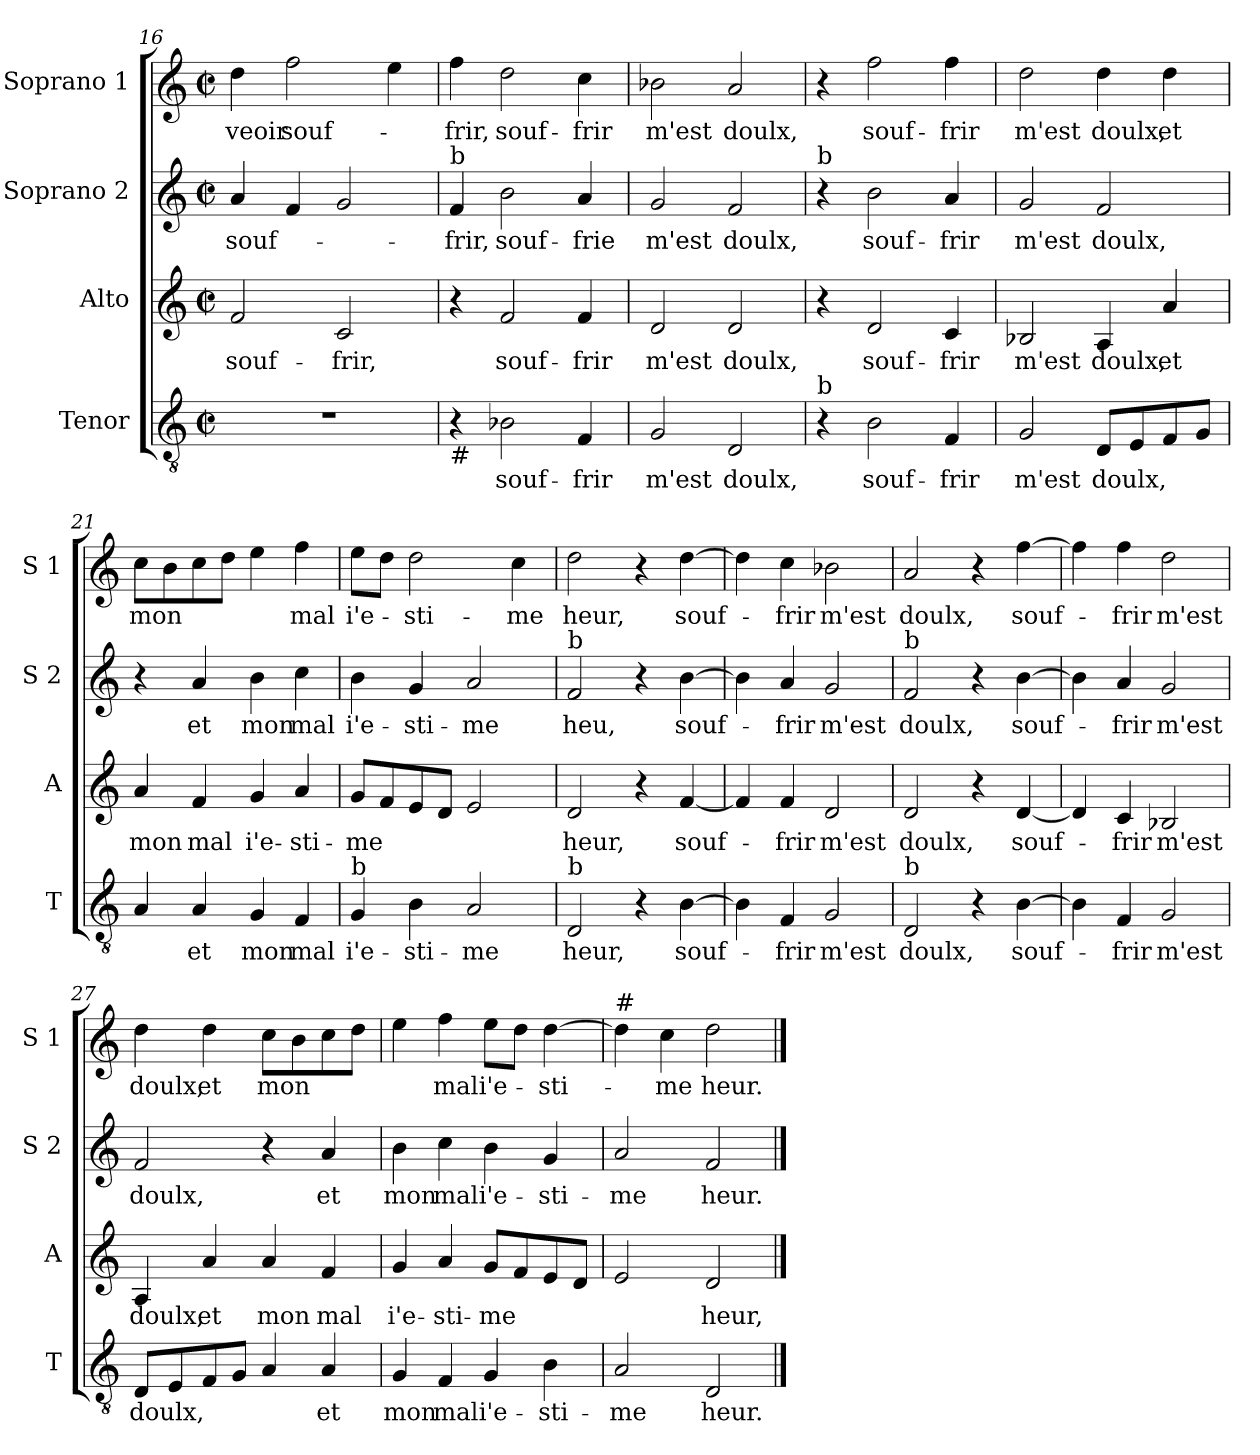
**kern	**text	**kern	**text	**kern	**text	**kern	**text
*part4	*part4	*part3	*part3	*part2	*part2	*part1	*part1
*staff4	*staff4	*staff3	*staff3	*staff2	*staff2	*staff1	*staff1
*I"Tenor	*	*I"Alto	*	*I"Soprano 2	*	*I"Soprano 1	*
*I'T	*	*I'A	*	*I'S 2	*	*I'S 1	*
*clefGv2	*	*clefG2	*	*clefG2	*	*clefG2	*
*k[]	*	*k[]	*	*k[]	*	*k[]	*
*C:	*	*C:	*	*C:	*	*C:	*
*M2/2	*	*M2/2	*	*M2/2	*	*M2/2	*
*met(c|)	*	*met(c|)	*	*met(c|)	*	*met(c|)	*
=16	=16	=16	=16	=16	=16	=16	=16
!	!	!	!LO:LY:b	!	!LO:LY:b	!	!LO:LY:b
1r	.	2f/	souf-	4a/	souf-	4dd\	veoir
!	!	!	!	!	!	!	!LO:LY:b
.	.	.	.	4f/	.	2ff\	souf-
!	!	!	!LO:LY:b	!	!	!	!
.	.	2c/	-frir,	2g/	.	.	.
.	.	.	.	.	.	4ee\	.
=17	=17	=17	=17	=17	=17	=17	=17
!	!	!	!	!LO:TX:a:t=b	!	!	!
!LO:TX:b:t=#	!	!	!	!	!	!	!
!	!	!	!	!	!LO:LY:b	!	!LO:LY:b
4r	.	4r	.	4f/	-frir,	4ff\	-frir,
!	!LO:LY:b	!	!LO:LY:b	!	!LO:LY:b	!	!LO:LY:b
2B-X\	souf-	2f/	souf-	2b\	souf-	2dd\	souf-
!	!LO:LY:b	!	!LO:LY:b	!	!LO:LY:b	!	!LO:LY:b
4F/	-frir	4f/	-frir	4a/	-frie	4cc\	-frir
!!LO:LB:g=z
=18	=18	=18	=18	=18	=18	=18	=18
!	!LO:LY:b	!	!LO:LY:b	!	!LO:LY:b	!	!LO:LY:b
2G/	m'est	2d/	m'est	2g/	m'est	2b-X\	m'est
!	!LO:LY:b	!	!LO:LY:b	!	!LO:LY:b	!	!LO:LY:b
2D/	doulx,	2d/	doulx,	2f/	doulx,	2a/	doulx,
=19	=19	=19	=19	=19	=19	=19	=19
!	!	!	!	!LO:TX:a:t=b	!	!	!
!LO:TX:a:t=b	!	!	!	!	!	!	!
4r	.	4r	.	4r	.	4r	.
!	!LO:LY:b	!	!LO:LY:b	!	!LO:LY:b	!	!LO:LY:b
2B\	souf-	2d/	souf-	2b\	souf-	2ff\	souf-
!	!LO:LY:b	!	!LO:LY:b	!	!LO:LY:b	!	!LO:LY:b
4F/	-frir	4c/	-frir	4a/	-frir	4ff\	-frir
=20	=20	=20	=20	=20	=20	=20	=20
!	!LO:LY:b	!	!LO:LY:b	!	!LO:LY:b	!	!LO:LY:b
2G/	m'est	2B-X/	m'est	2g/	m'est	2dd\	m'est
!	!LO:LY:b	!	!LO:LY:b	!	!LO:LY:b	!	!LO:LY:b
8D/L	doulx,	4A/	doulx,	2f/	doulx,	4dd\	doulx,
8E/	.	.	.	.	.	.	.
!	!	!	!LO:LY:b	!	!	!	!LO:LY:b
8F/	.	4a/	et	.	.	4dd\	et
8G/J	.	.	.	.	.	.	.
=21	=21	=21	=21	=21	=21	=21	=21
!	!	!	!LO:LY:b	!	!	!	!LO:LY:b
4A/	.	4a/	mon	4r	.	8cc\L	mon
.	.	.	.	.	.	8b\	.
!	!LO:LY:b	!	!LO:LY:b	!	!LO:LY:b	!	!
4A/	et	4f/	mal	4a/	et	8cc\	.
.	.	.	.	.	.	8dd\J	.
!	!LO:LY:b	!	!LO:LY:b	!	!LO:LY:b	!	!
4G/	mon	4g/	i'e-	4b\	mon	4ee\	.
!	!LO:LY:b	!	!LO:LY:b	!	!LO:LY:b	!	!LO:LY:b
4F/	mal	4a/	-sti-	4cc\	mal	4ff\	mal
=22	=22	=22	=22	=22	=22	=22	=22
!LO:TX:a:t=b	!	!	!	!	!	!	!
!	!LO:LY:b	!	!LO:LY:b	!	!LO:LY:b	!	!LO:LY:b
4G/	i'e-	8g/L	-me	4b\	i'e-	8ee\L	i'e-
.	.	8f/	.	.	.	8dd\J	.
!	!LO:LY:b	!	!	!	!LO:LY:b	!	!LO:LY:b
4B\	-sti-	8e/	.	4g/	-sti-	2dd\	-sti-
.	.	8d/J	.	.	.	.	.
!	!LO:LY:b	!	!	!	!LO:LY:b	!	!
2A/	-me	2e/	.	2a/	-me	.	.
!	!	!	!	!	!	!	!LO:LY:b
.	.	.	.	.	.	4cc\	-me
=23	=23	=23	=23	=23	=23	=23	=23
!	!	!	!	!LO:TX:a:t=b	!	!	!
!LO:TX:a:t=b	!	!	!	!	!	!	!
!	!LO:LY:b	!	!LO:LY:b	!	!LO:LY:b	!	!LO:LY:b
2D/	heur,	2d/	heur,	2f/	heu,	2dd\	heur,
4r	.	4r	.	4r	.	4r	.
!	!LO:LY:b	!	!LO:LY:b	!	!LO:LY:b	!	!LO:LY:b
[4B\	souf-	[4f/	souf-	[4b\	souf-	[4dd\	souf-
!!LO:LB:g=z
=24	=24	=24	=24	=24	=24	=24	=24
4B\]	.	4f/]	.	4b\]	.	4dd\]	.
!	!LO:LY:b	!	!LO:LY:b	!	!LO:LY:b	!	!LO:LY:b
4F/	-frir	4f/	-frir	4a/	-frir	4cc\	-frir
!	!LO:LY:b	!	!LO:LY:b	!	!LO:LY:b	!	!LO:LY:b
2G/	m'est	2d/	m'est	2g/	m'est	2b-X\	m'est
=25	=25	=25	=25	=25	=25	=25	=25
!	!	!	!	!LO:TX:a:t=b	!	!	!
!LO:TX:a:t=b	!	!	!	!	!	!	!
!	!LO:LY:b	!	!LO:LY:b	!	!LO:LY:b	!	!LO:LY:b
2D/	doulx,	2d/	doulx,	2f/	doulx,	2a/	doulx,
4r	.	4r	.	4r	.	4r	.
!	!LO:LY:b	!	!LO:LY:b	!	!LO:LY:b	!	!LO:LY:b
[4B\	souf-	[4d/	souf-	[4b\	souf-	[4ff\	souf-
=26	=26	=26	=26	=26	=26	=26	=26
4B\]	.	4d/]	.	4b\]	.	4ff\]	.
!	!LO:LY:b	!	!LO:LY:b	!	!LO:LY:b	!	!LO:LY:b
4F/	-frir	4c/	-frir	4a/	-frir	4ff\	-frir
!	!LO:LY:b	!	!LO:LY:b	!	!LO:LY:b	!	!LO:LY:b
2G/	m'est	2B-X/	m'est	2g/	m'est	2dd\	m'est
=27	=27	=27	=27	=27	=27	=27	=27
!	!LO:LY:b	!	!LO:LY:b	!	!LO:LY:b	!	!LO:LY:b
8D/L	doulx,	4A/	doulx,	2f/	doulx,	4dd\	doulx,
8E/	.	.	.	.	.	.	.
!	!	!	!LO:LY:b	!	!	!	!LO:LY:b
8F/	.	4a/	et	.	.	4dd\	et
8G/J	.	.	.	.	.	.	.
!	!	!	!LO:LY:b	!	!	!	!LO:LY:b
4A/	.	4a/	mon	4r	.	8cc\L	mon
.	.	.	.	.	.	8b\	.
!	!LO:LY:b	!	!LO:LY:b	!	!LO:LY:b	!	!
4A/	et	4f/	mal	4a/	et	8cc\	.
.	.	.	.	.	.	8dd\J	.
=28	=28	=28	=28	=28	=28	=28	=28
!	!LO:LY:b	!	!LO:LY:b	!	!LO:LY:b	!	!
4G/	mon	4g/	i'e-	4b\	mon	4ee\	.
!	!LO:LY:b	!	!LO:LY:b	!	!LO:LY:b	!	!LO:LY:b
4F/	mal	4a/	-sti-	4cc\	mal	4ff\	mal
!	!LO:LY:b	!	!LO:LY:b	!	!LO:LY:b	!	!LO:LY:b
4G/	i'e-	8g/L	-me	4b\	i'e-	8ee\L	i'e-
.	.	8f/	.	.	.	8dd\J	.
!	!LO:LY:b	!	!	!	!LO:LY:b	!	!LO:LY:b
4B\	-sti-	8e/	.	4g/	-sti-	[4dd\	-sti-
.	.	8d/J	.	.	.	.	.
=29	=29	=29	=29	=29	=29	=29	=29
!	!	!	!	!	!	!LO:TX:a:t=#	!
!	!LO:LY:b	!	!	!	!LO:LY:b	!	!
2A/	-me	2e/	.	2a/	-me	4dd\]	.
!	!	!	!	!	!	!	!LO:LY:b
.	.	.	.	.	.	4cc\	-me
!	!LO:LY:b	!	!LO:LY:b	!	!LO:LY:b	!	!LO:LY:b
2D/	heur.	2d/	heur,	2f/	heur.	2dd\	heur.
==	==	==	==	==	==	==	==
*-	*-	*-	*-	*-	*-	*-	*-
